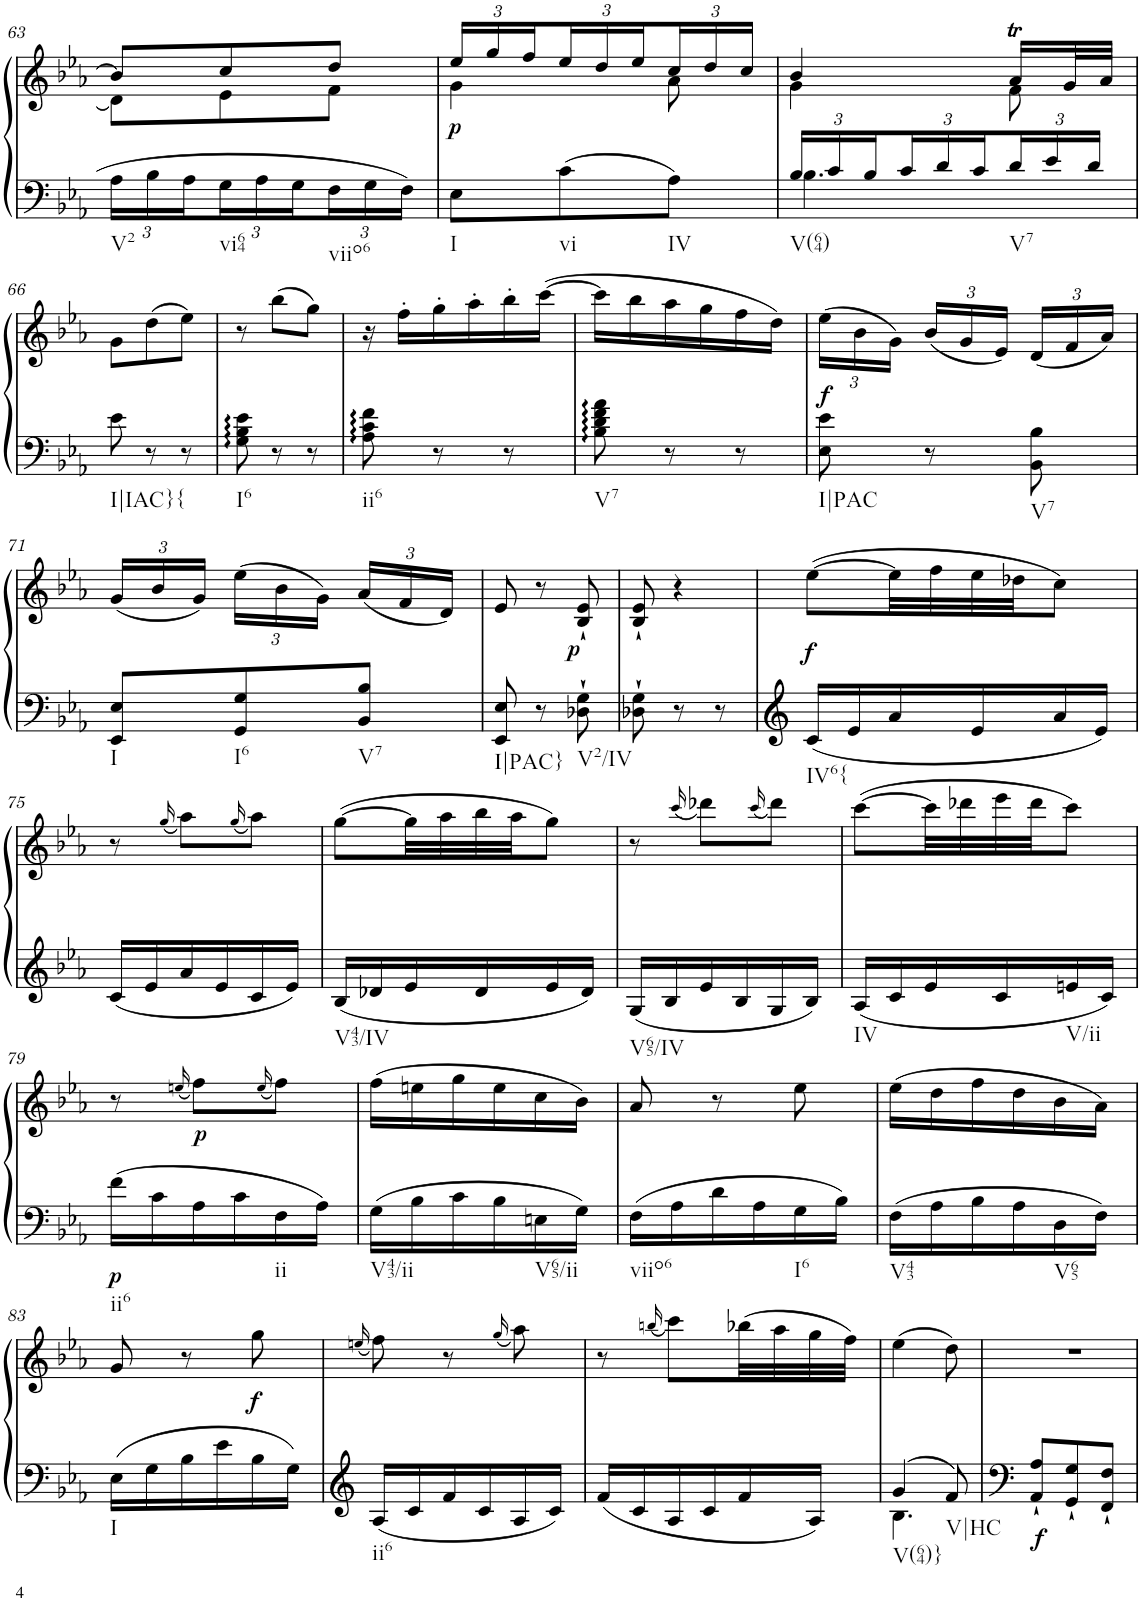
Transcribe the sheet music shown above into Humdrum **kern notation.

**kern	**kern	**dynam
*part1	*part1	*part1
*staff2	*staff1	*staff1/2
*I"Klavier linke Hand	*	*
!!LO:PB:g=z
*clefF4	*clefG2	*
*k[b-e-a-]	*k[b-e-a-]	*
*M3/8	*M3/8	*
*Xbrackettup	*	*
=63	=63	=63
*	*^	*
!LO:TX:b:t=V2	!	!	!
24A-\LL	8b-/L]	8d\L]	.
24B-\	.	.	.
24A-\	.	.	.
!LO:TX:b:t=vi64	!	!	!
24G\	8cc/	8e-\	.
24A-\	.	.	.
24G\	.	.	.
!LO:TX:b:t=viio6	!	!	!
24F\	8dd/J	8f\J	.
24G\	.	.	.
24F\JJ	.	.	.
=64	=64	=64	=64
*	*Xbrackettup	*	*
!LO:TX:b:t=I	!	!	!
!	!	!	!LO:DY:b
8E-\L	24ee-/LL	4g\	p
.	24gg/	.	.
.	24ff/	.	.
!LO:TX:b:t=vi	!	!	!
8c\	24ee-/	.	.
.	24dd/	.	.
.	24ee-/	.	.
!LO:TX:b:t=IV	!	!	!
8A-\J	24cc/	8a-\	.
.	24dd/	.	.
.	24cc/JJ	.	.
=65	=65	=65	=65
*^	*	*	*
!LO:TX:b:t=V(64)	!	!	!	!
24B-/LL	4.B-\	4b-/	4g\	.
24c/	.	.	.	.
24B-/	.	.	.	.
24c/	.	.	.	.
24d/	.	.	.	.
24c/	.	.	.	.
!LO:TX:b:t=V7	!	!	!	!
24d/	.	16a-T/LL	8f\	.
24e-/	.	.	.	.
.	.	32g/L	.	.
24d/JJ	.	.	.	.
.	.	32a-/JJJ	.	.
*v	*v	*	*	*
*	*v	*v	*
!!LO:LB:g=z
=66	=66	=66
!LO:TX:b:t=I|IAC}{	!	!
8e-\	8g\L	.
8r	(8dd\	.
8r	8ee-\J)	.
=67	=67	=67
!LO:TX:b:t=I6	!	!
8G\ 8B-\ 8e-\	8r	.
8r	(8bb-\L	.
8r	8gg\J)	.
=68	=68	=68
!LO:TX:b:t=ii6	!	!
8A-\ 8c\ 8f\	16r	.
.	16ff'\LL	.
8r	16gg'\	.
.	16aa-'\	.
8r	16bb-'\	.
.	([16ccc\JJ	.
=69	=69	=69
!LO:TX:b:t=V7	!	!
8B-\ 8d\ 8f\ 8a-\	16ccc\LL]	.
.	16bb-\	.
8r	16aa-\	.
.	16gg\	.
8r	16ff\	.
.	16dd\JJ)	.
=70	=70	=70
!LO:TX:b:t=I|PAC	!	!
!	!	!LO:DY:a=2
8E-\ 8e-\	(24ee-\LL	f
.	24b-\	.
.	24g\JJ)	.
8r	(24b-/LL	.
.	24g/	.
.	24e-/JJ)	.
!LO:TX:b:t=V7	!	!
8BB-\ 8B-\	(24d/LL	.
.	24f/	.
.	24a-/JJ)	.
!!LO:LB:g=z
=71	=71	=71
!LO:TX:b:t=I	!	!
8EE-/ 8E-/L	(24g/LL	.
.	24b-/	.
.	24g/JJ)	.
!LO:TX:b:t=I6	!	!
8GG/ 8G/	(24ee-\LL	.
.	24b-\	.
.	24g\JJ)	.
!LO:TX:b:t=V7	!	!
8BB-/ 8B-/J	(24a-/LL	.
.	24f/	.
.	24d/JJ)	.
=72	=72	=72
!LO:TX:b:t=I|PAC}	!	!
8EE-/ 8E-/	8e-/	.
8r	8r	.
!LO:TX:b:t=V2/IV	!	!
!	!	!LO:DY:b
8D-X\` 8G\`	8B-/` 8e-/`	p
=73	=73	=73
8D-X\` 8G\`	8B-/` 8e-/`	.
8r	4r	.
8r	.	.
=74	=74	=74
!LO:TX:b:t=IV6{	!	!
!	!	!LO:DY:b
16c/LL	([8ee-\L	f
16e-/	.	.
16a-/	32ee-\LL]	.
.	32ff\	.
16e-/	32ee-\	.
.	32dd-X\JJ	.
16a-/	8cc\J)	.
16e-/JJ	.	.
!!LO:LB:g=z
=75	=75	=75
16c/LL	8r	.
16e-/	.	.
.	(16qgg/	.
16a-/	8aa-\L)	.
16e-/	.	.
.	(16qgg/	.
16c/	8aa-\J)	.
16e-/JJ	.	.
=76	=76	=76
!LO:TX:b:t=V43/IV	!	!
16B-/LL	([8gg\L	.
16d-X/	.	.
16e-/	32gg\LL]	.
.	32aa-\	.
16d-/	32bb-\	.
.	32aa-\JJ	.
16e-/	8gg\J)	.
16d-/JJ	.	.
=77	=77	=77
!LO:TX:b:t=V65/IV	!	!
16G/LL	8r	.
16B-/	.	.
.	(16qccc/	.
16e-/	8ddd-X\L)	.
16B-/	.	.
.	(16qccc/	.
16G/	8ddd-\J)	.
16B-/JJ	.	.
=78	=78	=78
!LO:TX:b:t=IV	!	!
16A-/LL	([8ccc\L	.
16c/	.	.
16e-/	32ccc\LL]	.
.	32ddd-X\	.
16c/	32eee-\	.
.	32ddd-\JJ	.
!LO:TX:b:t=V/ii	!	!
16en/	8ccc\J)	.
16c/JJ	.	.
!!LO:LB:g=z
=79	=79	=79
!LO:TX:b:t=ii6	!	!
!	!	!LO:DY:b=2
16f\LL	8r	p
16c\	.	.
.	(16qeen/	.
!	!	!LO:DY:b
16A-\	8ff\L)	p
16c\	.	.
.	(16qee/	.
!LO:TX:b:t=ii	!	!
16F\	8ff\J)	.
16A-\JJ	.	.
=80	=80	=80
!LO:TX:b:t=V43/ii	!	!
16G\LL	(16ff\LL	.
16B-\	16een\	.
16c\	16gg\	.
16B-\	16ee\	.
!LO:TX:b:t=V65/ii	!	!
16En\	16cc\	.
16G\JJ	16b-\JJ)	.
=81	=81	=81
!LO:TX:b:t=viio6	!	!
16F\LL	8a-/	.
16A-\	.	.
16d\	8r	.
16A-\	.	.
!LO:TX:b:t=I6	!	!
16G\	8ee-\	.
16B-\JJ	.	.
=82	=82	=82
!LO:TX:b:t=V43	!	!
16F\LL	(16ee-\LL	.
16A-\	16dd\	.
16B-\	16ff\	.
16A-\	16dd\	.
!LO:TX:b:t=V65	!	!
16D\	16b-\	.
16F\JJ	16a-\JJ)	.
!!LO:LB:g=z
=83	=83	=83
!LO:TX:b:t=I	!	!
16E-\LL	8g/	.
16G\	.	.
16B-\	8r	.
16e-\	.	.
!	!	!LO:DY:b
16B-\	8gg\	f
16G\JJ	.	.
=84	=84	=84
.	(16qeen/	.
!LO:TX:b:t=ii6	!	!
16A-/LL	8ff\)	.
16c/	.	.
16f/	8r	.
16c/	.	.
.	(16qgg/	.
16A-/	8aa-\)	.
16c/JJ	.	.
=85	=85	=85
16f/LL	8r	.
16c/	.	.
.	(16qbbn/	.
16A-/	8ccc\L)	.
16c/	.	.
16f/	(32bb-X\LL	.
.	32aa-\	.
16A-/JJ	32gg\	.
.	32ff\JJJ)	.
=86	=86	=86
*^	*	*
!LO:TX:b:t=V(64)}	!	!	!
4g/	4.B-\	(4ee-\	.
!LO:TX:b:t=V|HC	!	!	!
8f/	.	8dd\)	.
*v	*v	*	*
=87	=87	=87
!	!	!LO:DY:b=2
8AA-/` 8A-/`L	4.r	f
8GG/` 8G/`	.	.
8FF/` 8F/`J	.	.
=	=	=
*-	*-	*-
